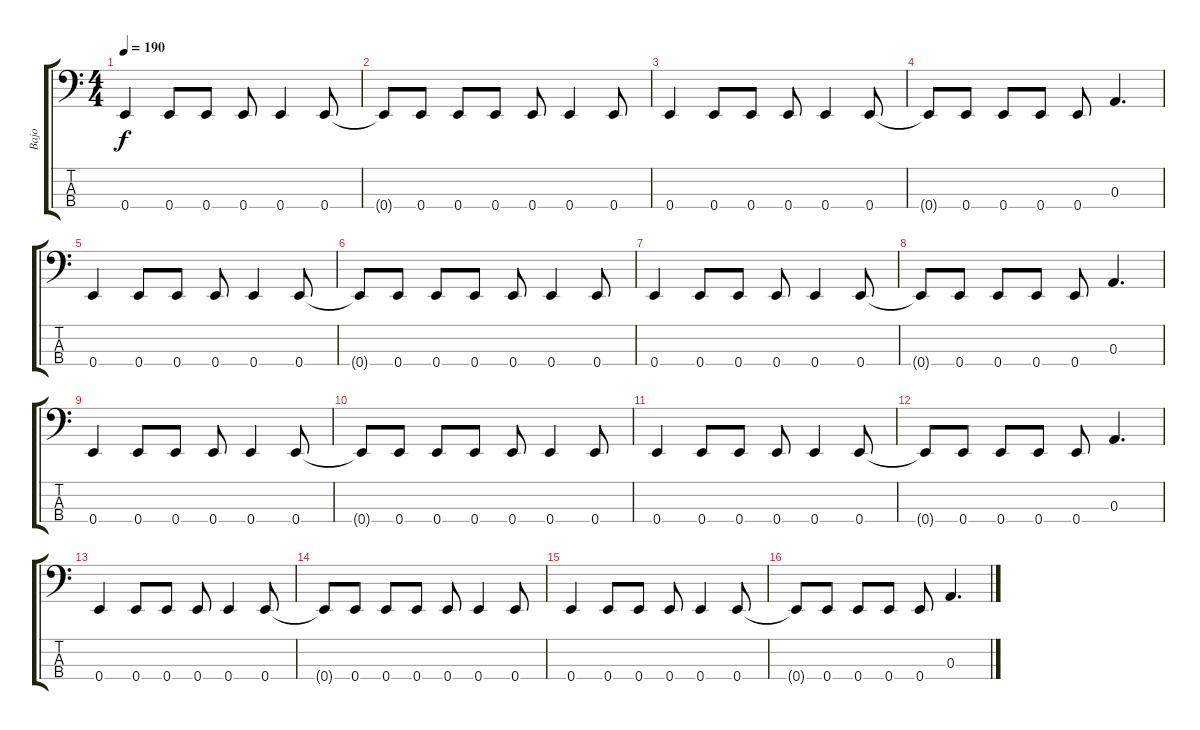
\track ("Bajo" "Bajo") {instrument overdrivenguitar}
\staff {score tabs}
\tuning (G2 D2 A1 E1) {hide}
\ts (4 4)
\tempo 190
\clef f4
\ks c
0.4.4{dy f} 0.4.8 0.4.8 0.4.8 0.4.4 0.4.8 |
0.4{t}.8 0.4.8 0.4.8 0.4.8 0.4.8 0.4.4 0.4.8 |
0.4.4 0.4.8 0.4.8 0.4.8 0.4.4 0.4.8 |
0.4{t}.8 0.4.8 0.4.8 0.4.8 0.4.8 0.3.4{d} |
0.4.4 0.4.8 0.4.8 0.4.8 0.4.4 0.4.8 |
0.4{t}.8 0.4.8 0.4.8 0.4.8 0.4.8 0.4.4 0.4.8 |
0.4.4 0.4.8 0.4.8 0.4.8 0.4.4 0.4.8 |
0.4{t}.8 0.4.8 0.4.8 0.4.8 0.4.8 0.3.4{d} |
0.4.4 0.4.8 0.4.8 0.4.8 0.4.4 0.4.8 |
0.4{t}.8 0.4.8 0.4.8 0.4.8 0.4.8 0.4.4 0.4.8 |
0.4.4 0.4.8 0.4.8 0.4.8 0.4.4 0.4.8 |
0.4{t}.8 0.4.8 0.4.8 0.4.8 0.4.8 0.3.4{d} |
0.4.4 0.4.8 0.4.8 0.4.8 0.4.4 0.4.8 |
0.4{t}.8 0.4.8 0.4.8 0.4.8 0.4.8 0.4.4 0.4.8 |
0.4.4 0.4.8 0.4.8 0.4.8 0.4.4 0.4.8 |
0.4{t}.8 0.4.8 0.4.8 0.4.8 0.4.8 0.3.4{d}
